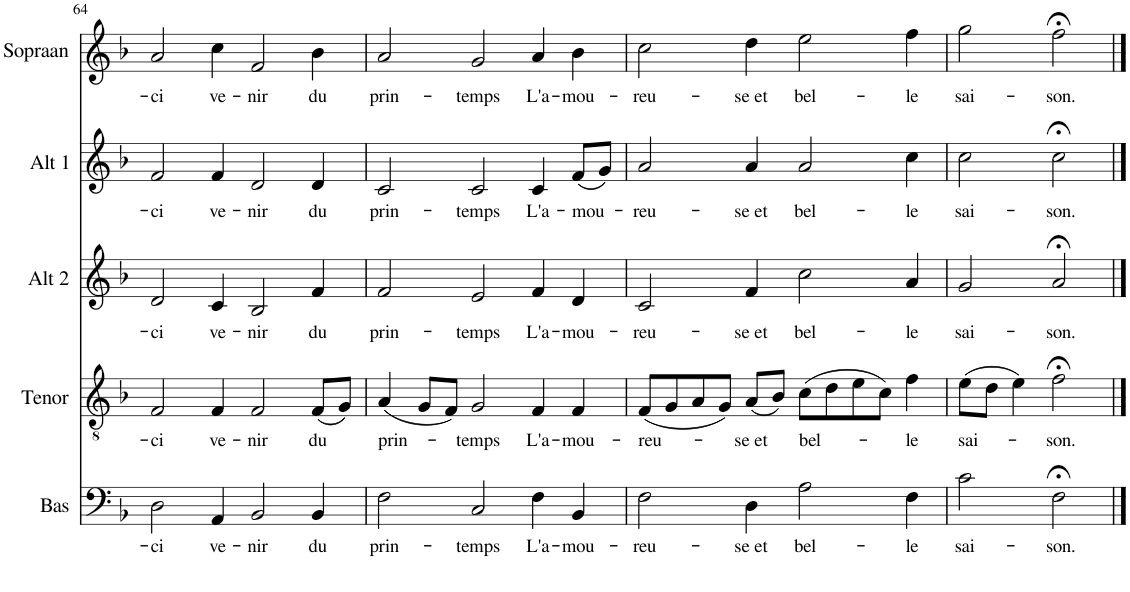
**kern	**text	**kern	**text	**kern	**text	**kern	**text	**kern	**text
*part5	*part5	*part4	*part4	*part3	*part3	*part2	*part2	*part1	*part1
*staff5	*staff5	*staff4	*staff4	*staff3	*staff3	*staff2	*staff2	*staff1	*staff1
*I"Bas	*	*I"Tenor	*	*I"Alt 2	*	*I"Alt 1	*	*I"Sopraan	*
*I'Bas	*	*I'Tenor	*	*I'Alt 2	*	*I'Alt 1	*	*I'Sopraan	*
!!LO:PB:g=z
*clefF4	*	*clefGv2	*	*clefG2	*	*clefG2	*	*clefG2	*
*k[b-]	*	*k[b-]	*	*k[b-]	*	*k[b-]	*	*k[b-]	*
*M6/4	*	*M6/4	*	*M6/4	*	*M6/4	*	*M6/4	*
=64	=64	=64	=64	=64	=64	=64	=64	=64	=64
!	!LO:LY:b	!	!LO:LY:b	!	!LO:LY:b	!	!LO:LY:b	!	!LO:LY:b
2D\	-ci	2F/	-ci	2d/	-ci	2f/	-ci	2a/	-ci
!	!LO:LY:b	!	!LO:LY:b	!	!LO:LY:b	!	!LO:LY:b	!	!LO:LY:b
4AA/	ve-	4F/	ve-	4c/	ve-	4f/	ve-	4cc\	ve-
!	!LO:LY:b	!	!LO:LY:b	!	!LO:LY:b	!	!LO:LY:b	!	!LO:LY:b
2BB-/	-nir	2F/	-nir	2B-/	-nir	2d/	-nir	2f/	-nir
!	!LO:LY:b	!	!LO:LY:b	!	!LO:LY:b	!	!LO:LY:b	!	!LO:LY:b
4BB-/	du	(8F/L	du	4f/	du	4d/	du	4b-\	du
.	.	8G/J)	.	.	.	.	.	.	.
=65	=65	=65	=65	=65	=65	=65	=65	=65	=65
!	!LO:LY:b	!	!LO:LY:b	!	!LO:LY:b	!	!LO:LY:b	!	!LO:LY:b
2F\	prin-	(4A/	prin-	2f/	prin-	2c/	prin-	2a/	prin-
.	.	8G/L	.	.	.	.	.	.	.
.	.	8F/J)	.	.	.	.	.	.	.
!	!LO:LY:b	!	!LO:LY:b	!	!LO:LY:b	!	!LO:LY:b	!	!LO:LY:b
2C/	-temps	2G/	-temps	2e/	-temps	2c/	-temps	2g/	-temps
!	!LO:LY:b	!	!LO:LY:b	!	!LO:LY:b	!	!LO:LY:b	!	!LO:LY:b
4F\	L'a-	4F/	L'a-	4f/	L'a-	4c/	L'a-	4a/	L'a-
!	!LO:LY:b	!	!LO:LY:b	!	!LO:LY:b	!	!LO:LY:b	!	!LO:LY:b
4BB-/	-mou-	4F/	-mou-	4d/	-mou-	(8f/L	-mou-	4b-\	-mou-
.	.	.	.	.	.	8g/J)	.	.	.
=66	=66	=66	=66	=66	=66	=66	=66	=66	=66
!	!LO:LY:b	!	!LO:LY:b	!	!LO:LY:b	!	!LO:LY:b	!	!LO:LY:b
2F\	-reu-	(8F/L	-reu-	2c/	-reu-	2a/	-reu-	2cc\	-reu-
.	.	8G/	.	.	.	.	.	.	.
.	.	8A/	.	.	.	.	.	.	.
.	.	8G/J)	.	.	.	.	.	.	.
!	!LO:LY:b	!	!LO:LY:b	!	!LO:LY:b	!	!LO:LY:b	!	!LO:LY:b
4D\	-se et	(8A/L	-se et	4f/	-se et	4a/	-se et	4dd\	-se et
.	.	8B-/J)	.	.	.	.	.	.	.
!	!LO:LY:b	!	!LO:LY:b	!	!LO:LY:b	!	!LO:LY:b	!	!LO:LY:b
2A\	bel-	(8c\L	bel-	2cc\	bel-	2a/	bel-	2ee\	bel-
.	.	8d\	.	.	.	.	.	.	.
.	.	8e\	.	.	.	.	.	.	.
.	.	8c\J)	.	.	.	.	.	.	.
!	!LO:LY:b	!	!LO:LY:b	!	!LO:LY:b	!	!LO:LY:b	!	!LO:LY:b
4F\	-le	4f\	-le	4a/	-le	4cc\	-le	4ff\	-le
=67	=67	=67	=67	=67	=67	=67	=67	=67	=67
!	!LO:LY:b	!	!LO:LY:b	!	!LO:LY:b	!	!LO:LY:b	!	!LO:LY:b
2c\	sai-	(8e\L	sai-	2g/	sai-	2cc\	sai-	2gg\	sai-
.	.	8d\J	.	.	.	.	.	.	.
.	.	4e\)	.	.	.	.	.	.	.
!	!LO:LY:b	!	!LO:LY:b	!	!LO:LY:b	!	!LO:LY:b	!	!LO:LY:b
2F;<\	-son.	2f;<\	-son.	2a;</	-son.	2cc;<\	-son.	2ff;<\	-son.
==	==	==	==	==	==	==	==	==	==
*-	*-	*-	*-	*-	*-	*-	*-	*-	*-
